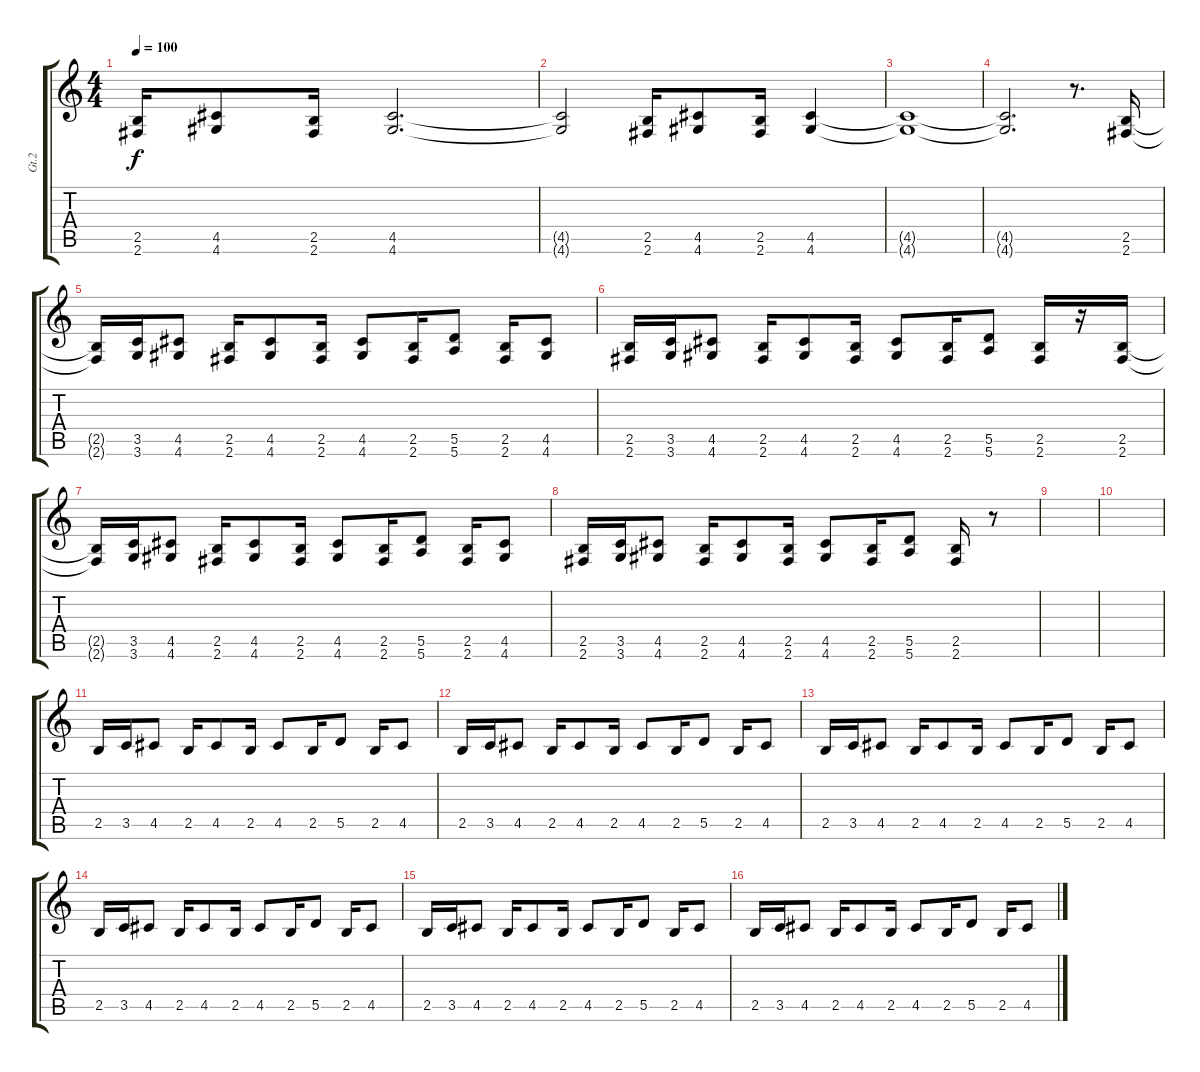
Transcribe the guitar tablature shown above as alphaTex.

\track ("Gt.2" "Gt.2") {instrument distortionguitar}
\staff {score tabs}
\tuning (E4 B3 G3 D3 A2 E2) {hide}
\ts (4 4)
\tempo 100
\clef g2
\ks c
(2.5 2.6).16{dy f volume 10} (4.5 4.6).8 (2.5 2.6).16 (4.5 4.6).2{d} |
(4.5{t} 4.6{t}).2 (2.5 2.6).16 (4.5 4.6).8 (2.5 2.6).16 (4.5 4.6).4 |
(4.5{t} 4.6{t}).1 |
(4.5{t} 4.6{t}).2{d} r.8{d} (2.5 2.6).16 |
(2.5{t} 2.6{t}).16 (3.5 3.6).16 (4.5 4.6).8 (2.5 2.6).16 (4.5 4.6).8 (2.5 2.6).16 (4.5 4.6).8 (2.5 2.6).16 (5.5 5.6).8 (2.5 2.6).16 (4.5 4.6).8 |
(2.5 2.6).16 (3.5 3.6).16 (4.5 4.6).8 (2.5 2.6).16 (4.5 4.6).8 (2.5 2.6).16 (4.5 4.6).8 (2.5 2.6).16 (5.5 5.6).8 (2.5 2.6).16 r.16 (2.5 2.6).16 |
(2.5{t} 2.6{t}).16 (3.5 3.6).16 (4.5 4.6).8 (2.5 2.6).16 (4.5 4.6).8 (2.5 2.6).16 (4.5 4.6).8 (2.5 2.6).16 (5.5 5.6).8 (2.5 2.6).16 (4.5 4.6).8 |
(2.5 2.6).16 (3.5 3.6).16 (4.5 4.6).8 (2.5 2.6).16 (4.5 4.6).8 (2.5 2.6).16 (4.5 4.6).8 (2.5 2.6).16 (5.5 5.6).8 (2.5 2.6).16 r.8 |
|
|
2.5.16 3.5.16 4.5.8 2.5.16 4.5.8 2.5.16 4.5.8 2.5.16 5.5.8 2.5.16 4.5.8 |
2.5.16 3.5.16 4.5.8 2.5.16 4.5.8 2.5.16 4.5.8 2.5.16 5.5.8 2.5.16 4.5.8 |
2.5.16 3.5.16 4.5.8 2.5.16 4.5.8 2.5.16 4.5.8 2.5.16 5.5.8 2.5.16 4.5.8 |
2.5.16 3.5.16 4.5.8 2.5.16 4.5.8 2.5.16 4.5.8 2.5.16 5.5.8 2.5.16 4.5.8 |
2.5.16 3.5.16 4.5.8 2.5.16 4.5.8 2.5.16 4.5.8 2.5.16 5.5.8 2.5.16 4.5.8 |
2.5.16 3.5.16 4.5.8 2.5.16 4.5.8 2.5.16 4.5.8 2.5.16 5.5.8 2.5.16 4.5.8
